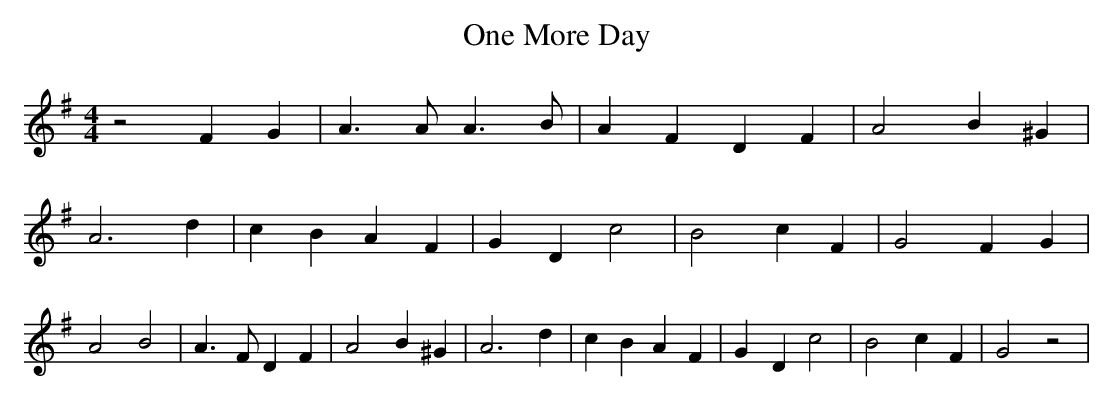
X:1
T:One More Day
M:4/4
L:1/4
K:G
 z2 F- G| A3/2 A/2 A3/2 B/2| A F D F| A2 B- ^G| A3 d| c B A F| G- D c2|\
 B2 c- F| G2 F G| A2 B2| A3/2 F/2 D F| A2 B- ^G| A3 d| c B A F| G- D c2|\
 B2 c- F| G2 z2|
